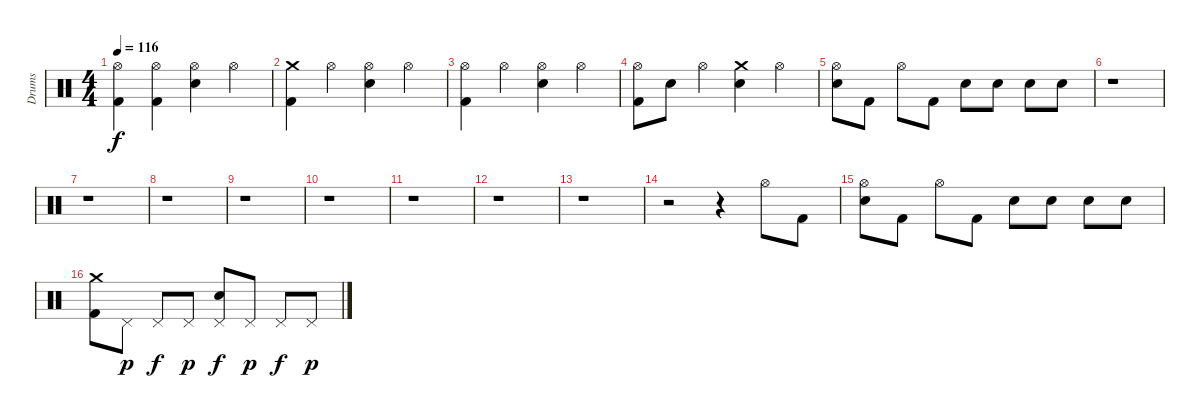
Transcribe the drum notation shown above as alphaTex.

\track ("Drums" "Drums") {instrument percussion}
\staff {score}
\articulation defaults
\ts (4 4)
\tempo 116
\clef neutral
\ks c
("Kick (hit) 2" "Hi-Hat (open)").4{dy f} ("Kick (hit) 2" "Hi-Hat (open)").4 ("Hi-Hat (open)" "Snare (hit) 2").4 "Hi-Hat (open)".4 |
("Kick (hit) 2" "Crash medium (hit)").4 "Hi-Hat (open)".4 ("Hi-Hat (open)" "Snare (hit) 2").4 "Hi-Hat (open)".4 |
("Kick (hit) 2" "Hi-Hat (open)").4 "Hi-Hat (open)".4 ("Hi-Hat (open)" "Snare (hit) 2").4 "Hi-Hat (open)".4 |
("Kick (hit) 2" "Hi-Hat (open)").8 "Snare (hit) 2".8 "Hi-Hat (open)".4 ("Crash medium (hit)" "Snare (hit) 2").4 "Hi-Hat (open)".4 |
("Hi-Hat (open)" "Snare (hit) 2").8 "Kick (hit) 2".8 "Hi-Hat (open)".8 "Kick (hit) 2".8 "Snare (hit) 2".8 "Snare (hit) 2".8 "Snare (hit) 2".8 "Snare (hit) 2".8 |
r.1 |
r.1 |
r.1 |
r.1 |
r.1 |
r.1 |
r.1 |
r.1 |
r.2 r.4 "Hi-Hat (open)".8 "Kick (hit) 2".8 |
("Hi-Hat (open)" "Snare (hit) 2").8 "Kick (hit) 2".8 "Hi-Hat (open)".8 "Kick (hit) 2".8 "Snare (hit) 2".8 "Snare (hit) 2".8 "Snare (hit) 2".8 "Snare (hit) 2".8 |
("Kick (hit) 2" "Crash medium (hit)").8 "Pedal Hi-Hat (hit)".8{dy p} "Pedal Hi-Hat (hit)".8{dy f} "Pedal Hi-Hat (hit)".8{dy p} ("Pedal Hi-Hat (hit)" "Snare (hit) 2").8{dy f} "Pedal Hi-Hat (hit)".8{dy p} "Pedal Hi-Hat (hit)".8{dy f} "Pedal Hi-Hat (hit)".8{dy p}
